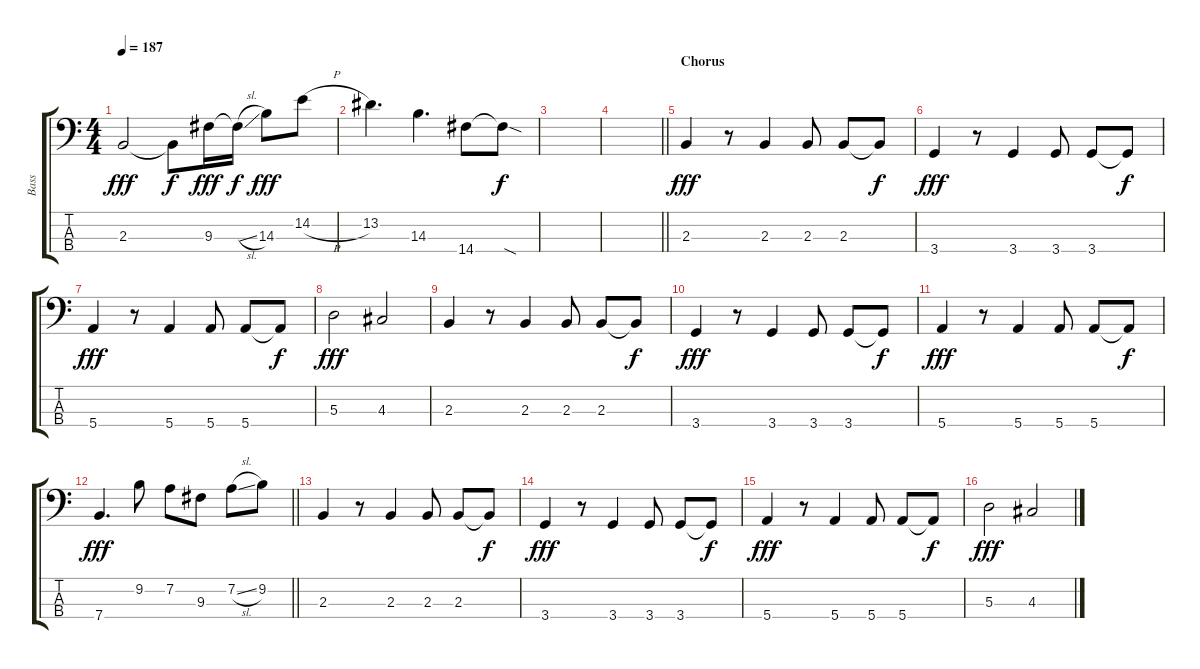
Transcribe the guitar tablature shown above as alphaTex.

\track ("Bass" "Bass") {instrument electricbassfinger}
\staff {score tabs}
\tuning (G2 D2 A1 E1) {hide}
\ts (4 4)
\tempo 187
\clef f4
\ks c
2.3.2{dy fff} 2.3{t}.8{dy f} 9.3.16{dy fff} 9.3{sl t}.16{dy f} 14.3.8{dy fff} 14.2{h}.8 |
13.2.4{d} 14.3.4{d} 14.4.8 14.4{sod t}.8{dy f} |
|
\barLineRight lightlight
|
\section ("" "Chorus")
2.3.4{dy fff} r.8 2.3.4 2.3.8 2.3.8 2.3{t}.8{dy f} |
3.4.4{dy fff} r.8 3.4.4 3.4.8 3.4.8 3.4{t}.8{dy f} |
5.4.4{dy fff} r.8 5.4.4 5.4.8 5.4.8 5.4{t}.8{dy f} |
5.3.2{dy fff} 4.3.2 |
2.3.4 r.8 2.3.4 2.3.8 2.3.8 2.3{t}.8{dy f} |
3.4.4{dy fff} r.8 3.4.4 3.4.8 3.4.8 3.4{t}.8{dy f} |
5.4.4{dy fff} r.8 5.4.4 5.4.8 5.4.8 5.4{t}.8{dy f} |
\barLineRight lightlight
7.4.4{d dy fff} 9.2.8 7.2.8 9.3.8 7.2{sl}.8 9.2.8 |
2.3.4 r.8 2.3.4 2.3.8 2.3.8 2.3{t}.8{dy f} |
3.4.4{dy fff} r.8 3.4.4 3.4.8 3.4.8 3.4{t}.8{dy f} |
5.4.4{dy fff} r.8 5.4.4 5.4.8 5.4.8 5.4{t}.8{dy f} |
5.3.2{dy fff} 4.3.2
